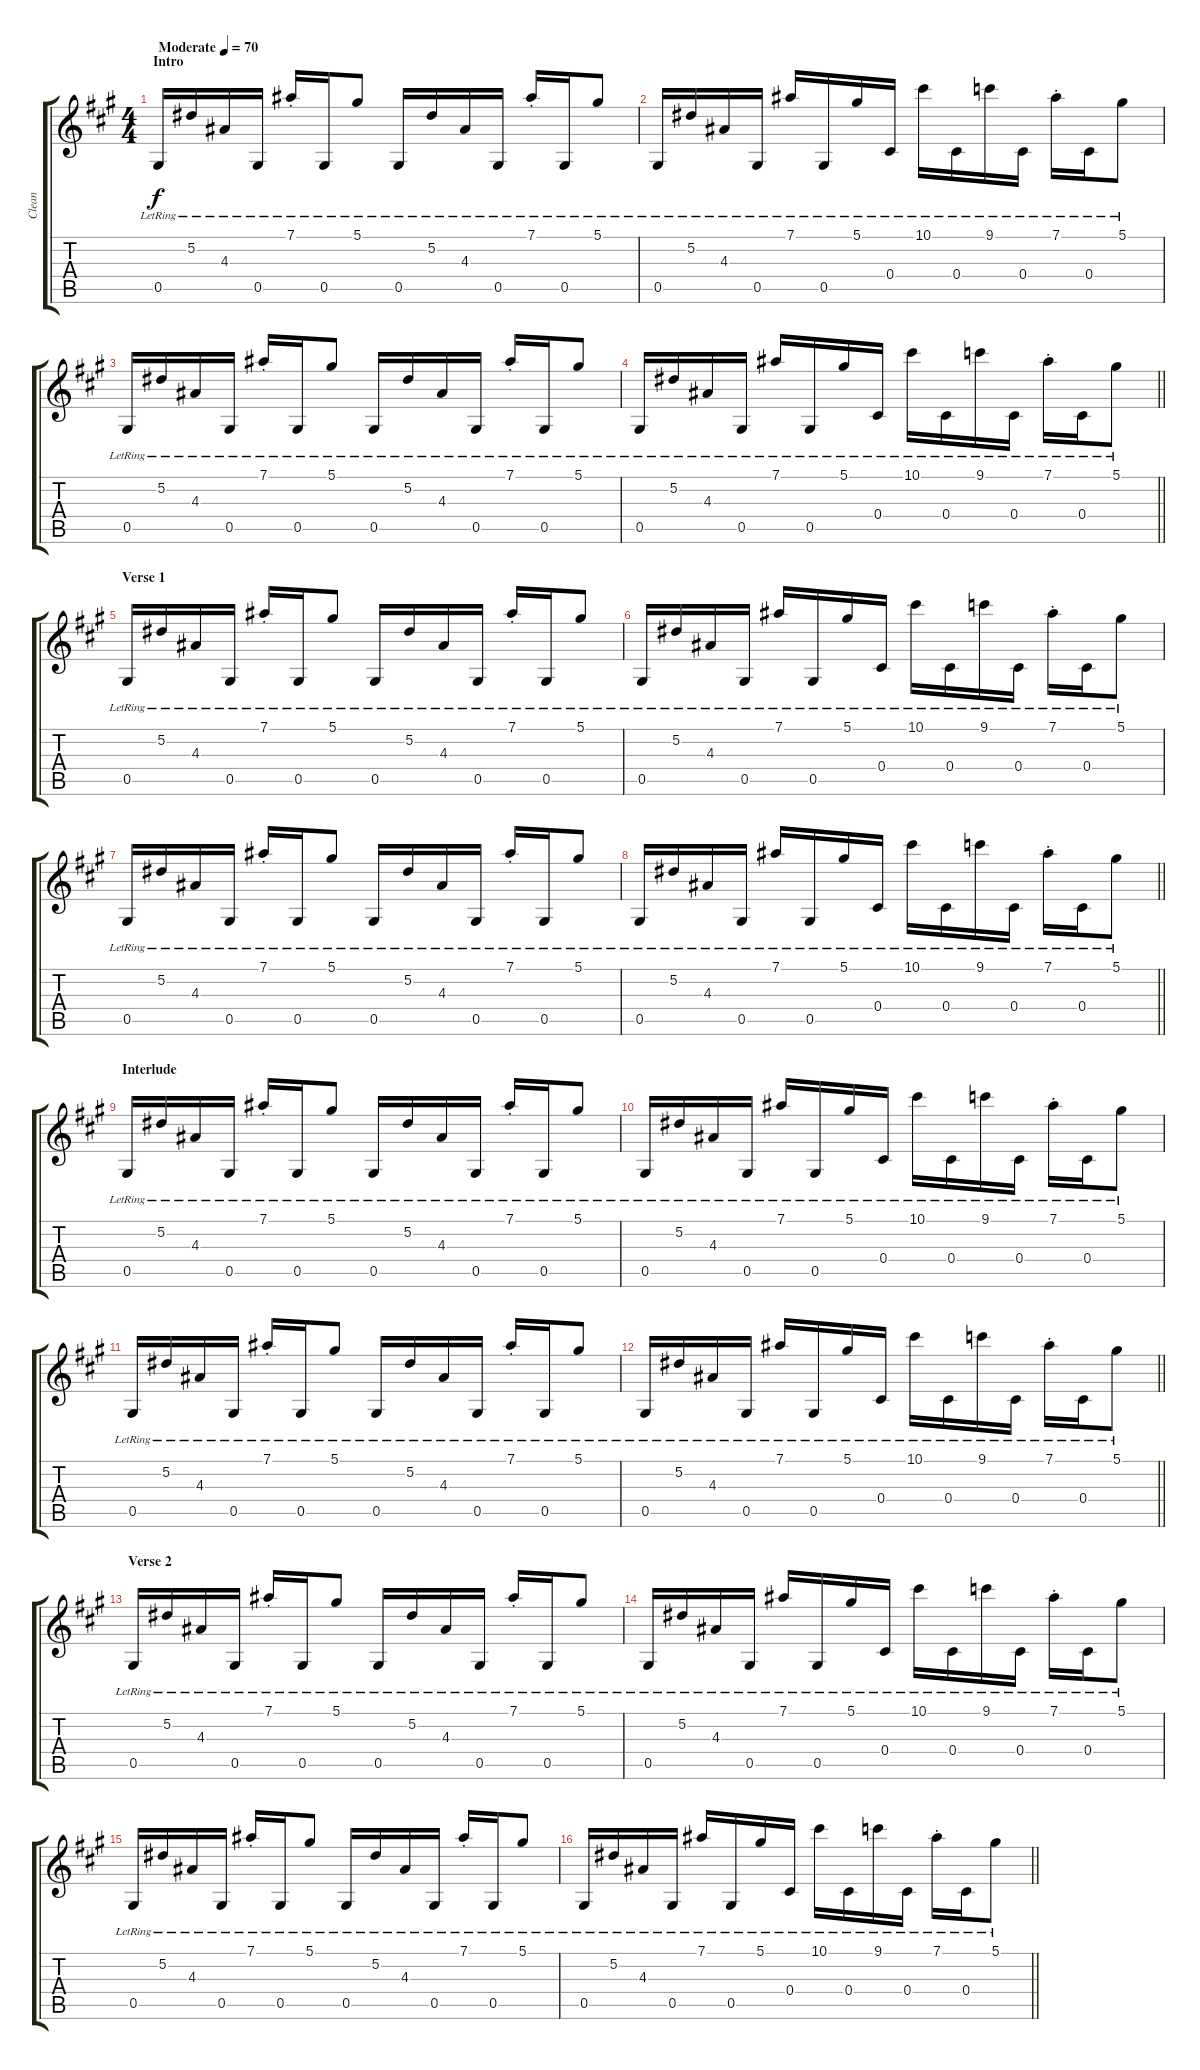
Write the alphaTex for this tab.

\track ("Clean" "Clean") {instrument acousticguitarsteel}
\staff {score tabs}
\tuning (Eb4 Bb3 Gb3 Db3 Ab2 Eb2) {hide}
\ts (4 4)
\section ("" "Intro")
\tempo (70 "Moderate")
\clef g2
\ks a
0.5{lr}.16{dy f instrument acousticguitarsteel} 5.2{lr}.16 4.3{lr}.16 0.5{lr}.16 7.1{st lr}.16 0.5{lr}.16 5.1{lr}.8 0.5{lr}.16 5.2{lr}.16 4.3{lr}.16 0.5{lr}.16 7.1{st lr}.16 0.5{lr}.16 5.1{lr}.8 |
0.5{lr}.16 5.2{lr}.16 4.3{lr}.16 0.5{lr}.16 7.1{lr}.16 0.5{lr}.16 5.1{lr}.16 0.4{lr}.16 10.1{lr}.16 0.4{lr}.16 9.1{lr}.16 0.4{lr}.16 7.1{st lr}.16 0.4{lr}.16 5.1{lr}.8 |
0.5{lr}.16 5.2{lr}.16 4.3{lr}.16 0.5{lr}.16 7.1{st lr}.16 0.5{lr}.16 5.1{lr}.8 0.5{lr}.16 5.2{lr}.16 4.3{lr}.16 0.5{lr}.16 7.1{st lr}.16 0.5{lr}.16 5.1{lr}.8 |
\barLineRight lightlight
0.5{lr}.16 5.2{lr}.16 4.3{lr}.16 0.5{lr}.16 7.1{lr}.16 0.5{lr}.16 5.1{lr}.16 0.4{lr}.16 10.1{lr}.16 0.4{lr}.16 9.1{lr}.16 0.4{lr}.16 7.1{st lr}.16 0.4{lr}.16 5.1{lr}.8 |
\section ("" "Verse 1")
0.5{lr}.16 5.2{lr}.16 4.3{lr}.16 0.5{lr}.16 7.1{st lr}.16 0.5{lr}.16 5.1{lr}.8 0.5{lr}.16 5.2{lr}.16 4.3{lr}.16 0.5{lr}.16 7.1{st lr}.16 0.5{lr}.16 5.1{lr}.8 |
0.5{lr}.16 5.2{lr}.16 4.3{lr}.16 0.5{lr}.16 7.1{lr}.16 0.5{lr}.16 5.1{lr}.16 0.4{lr}.16 10.1{lr}.16 0.4{lr}.16 9.1{lr}.16 0.4{lr}.16 7.1{st lr}.16 0.4{lr}.16 5.1{lr}.8 |
0.5{lr}.16 5.2{lr}.16 4.3{lr}.16 0.5{lr}.16 7.1{st lr}.16 0.5{lr}.16 5.1{lr}.8 0.5{lr}.16 5.2{lr}.16 4.3{lr}.16 0.5{lr}.16 7.1{st lr}.16 0.5{lr}.16 5.1{lr}.8 |
\barLineRight lightlight
0.5{lr}.16 5.2{lr}.16 4.3{lr}.16 0.5{lr}.16 7.1{lr}.16 0.5{lr}.16 5.1{lr}.16 0.4{lr}.16 10.1{lr}.16 0.4{lr}.16 9.1{lr}.16 0.4{lr}.16 7.1{st lr}.16 0.4{lr}.16 5.1{lr}.8 |
\section ("" "Interlude")
0.5{lr}.16 5.2{lr}.16 4.3{lr}.16 0.5{lr}.16 7.1{st lr}.16 0.5{lr}.16 5.1{lr}.8 0.5{lr}.16 5.2{lr}.16 4.3{lr}.16 0.5{lr}.16 7.1{st lr}.16 0.5{lr}.16 5.1{lr}.8 |
0.5{lr}.16 5.2{lr}.16 4.3{lr}.16 0.5{lr}.16 7.1{lr}.16 0.5{lr}.16 5.1{lr}.16 0.4{lr}.16 10.1{lr}.16 0.4{lr}.16 9.1{lr}.16 0.4{lr}.16 7.1{st lr}.16 0.4{lr}.16 5.1{lr}.8 |
0.5{lr}.16 5.2{lr}.16 4.3{lr}.16 0.5{lr}.16 7.1{st lr}.16 0.5{lr}.16 5.1{lr}.8 0.5{lr}.16 5.2{lr}.16 4.3{lr}.16 0.5{lr}.16 7.1{st lr}.16 0.5{lr}.16 5.1{lr}.8 |
\barLineRight lightlight
0.5{lr}.16 5.2{lr}.16 4.3{lr}.16 0.5{lr}.16 7.1{lr}.16 0.5{lr}.16 5.1{lr}.16 0.4{lr}.16 10.1{lr}.16 0.4{lr}.16 9.1{lr}.16 0.4{lr}.16 7.1{st lr}.16 0.4{lr}.16 5.1{lr}.8 |
\section ("" "Verse 2")
0.5{lr}.16 5.2{lr}.16 4.3{lr}.16 0.5{lr}.16 7.1{st lr}.16 0.5{lr}.16 5.1{lr}.8 0.5{lr}.16 5.2{lr}.16 4.3{lr}.16 0.5{lr}.16 7.1{st lr}.16 0.5{lr}.16 5.1{lr}.8 |
0.5{lr}.16 5.2{lr}.16 4.3{lr}.16 0.5{lr}.16 7.1{lr}.16 0.5{lr}.16 5.1{lr}.16 0.4{lr}.16 10.1{lr}.16 0.4{lr}.16 9.1{lr}.16 0.4{lr}.16 7.1{st lr}.16 0.4{lr}.16 5.1{lr}.8 |
0.5{lr}.16 5.2{lr}.16 4.3{lr}.16 0.5{lr}.16 7.1{st lr}.16 0.5{lr}.16 5.1{lr}.8 0.5{lr}.16 5.2{lr}.16 4.3{lr}.16 0.5{lr}.16 7.1{st lr}.16 0.5{lr}.16 5.1{lr}.8 |
\barLineRight lightlight
0.5{lr}.16 5.2{lr}.16 4.3{lr}.16 0.5{lr}.16 7.1{lr}.16 0.5{lr}.16 5.1{lr}.16 0.4{lr}.16 10.1{lr}.16 0.4{lr}.16 9.1{lr}.16 0.4{lr}.16 7.1{st lr}.16 0.4{lr}.16 5.1{lr}.8
